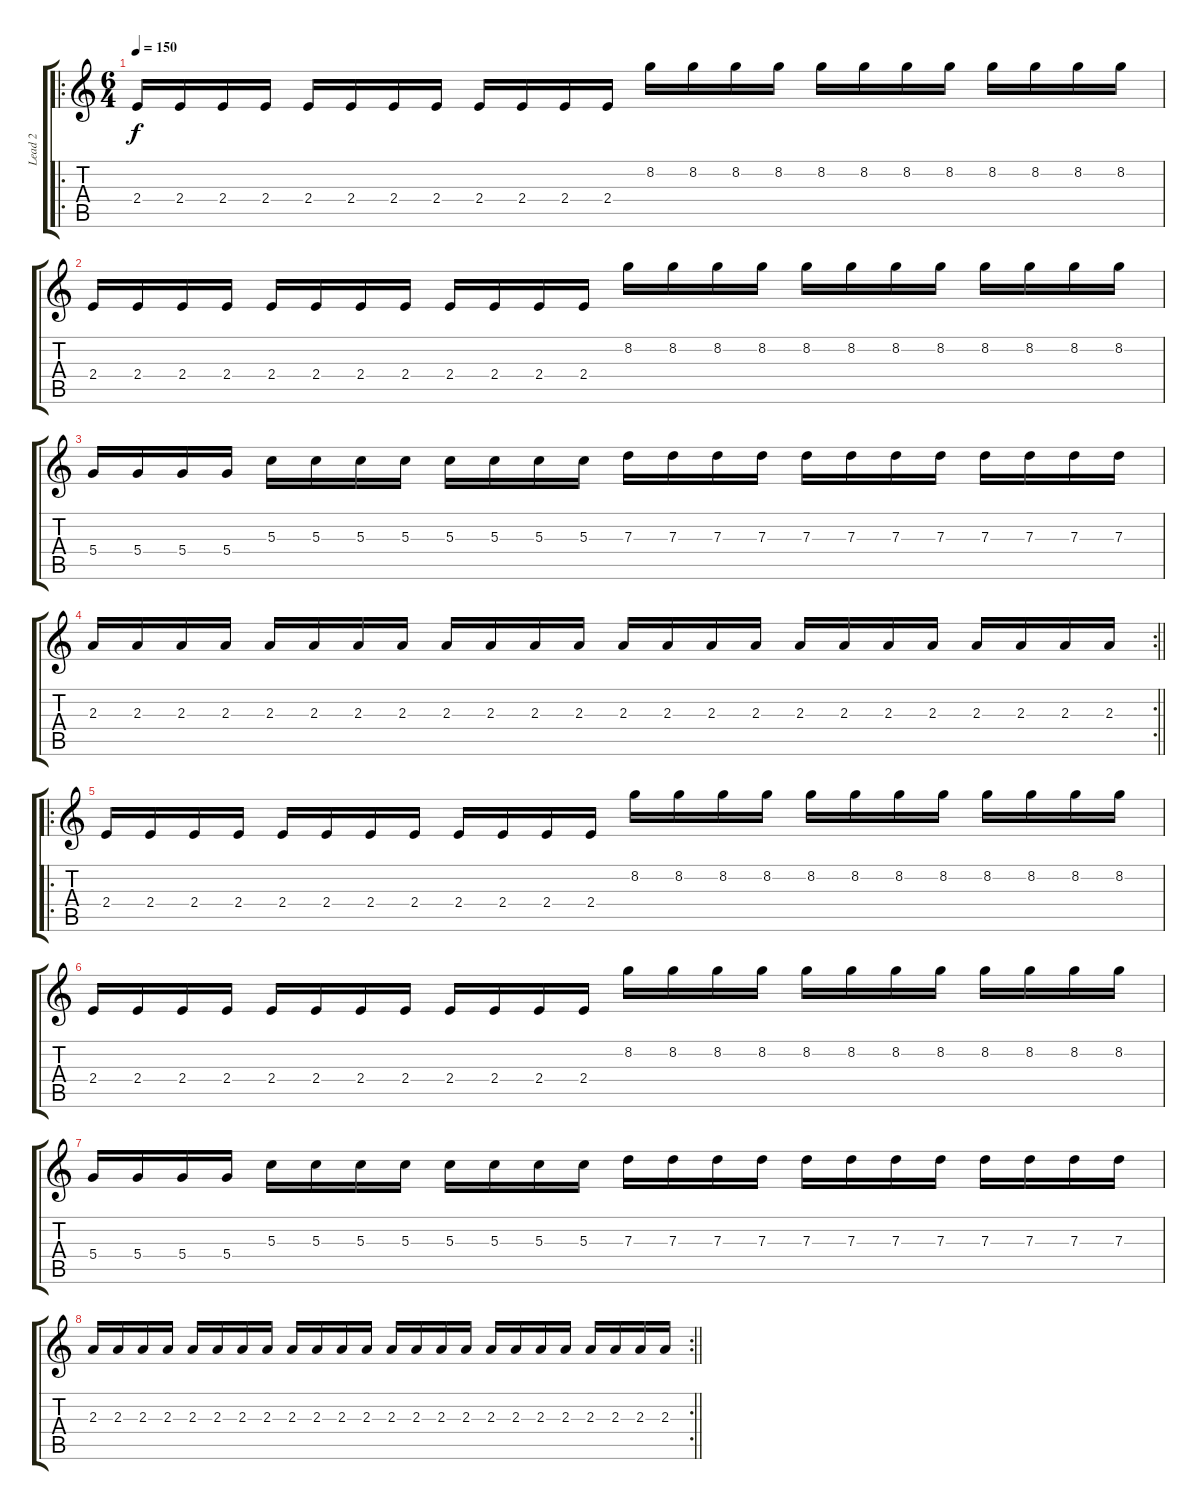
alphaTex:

\track ("Lead 2" "Lead 2") {instrument overdrivenguitar}
\staff {score tabs}
\tuning (E4 B3 G3 D3 A2 E2) {hide}
\ro
\ts (6 4)
\tempo 150
\clef g2
\ks c
2.4.16{dy f} 2.4.16 2.4.16 2.4.16 2.4.16 2.4.16 2.4.16 2.4.16 2.4.16 2.4.16 2.4.16 2.4.16 8.2.16 8.2.16 8.2.16 8.2.16 8.2.16 8.2.16 8.2.16 8.2.16 8.2.16 8.2.16 8.2.16 8.2.16 |
2.4.16 2.4.16 2.4.16 2.4.16 2.4.16 2.4.16 2.4.16 2.4.16 2.4.16 2.4.16 2.4.16 2.4.16 8.2.16 8.2.16 8.2.16 8.2.16 8.2.16 8.2.16 8.2.16 8.2.16 8.2.16 8.2.16 8.2.16 8.2.16 |
5.4.16 5.4.16 5.4.16 5.4.16 5.3.16 5.3.16 5.3.16 5.3.16 5.3.16 5.3.16 5.3.16 5.3.16 7.3.16 7.3.16 7.3.16 7.3.16 7.3.16 7.3.16 7.3.16 7.3.16 7.3.16 7.3.16 7.3.16 7.3.16 |
\rc 2
\barLineRight lightlight
2.3.16 2.3.16 2.3.16 2.3.16 2.3.16 2.3.16 2.3.16 2.3.16 2.3.16 2.3.16 2.3.16 2.3.16 2.3.16 2.3.16 2.3.16 2.3.16 2.3.16 2.3.16 2.3.16 2.3.16 2.3.16 2.3.16 2.3.16 2.3.16 |
\ro
2.4.16 2.4.16 2.4.16 2.4.16 2.4.16 2.4.16 2.4.16 2.4.16 2.4.16 2.4.16 2.4.16 2.4.16 8.2.16 8.2.16 8.2.16 8.2.16 8.2.16 8.2.16 8.2.16 8.2.16 8.2.16 8.2.16 8.2.16 8.2.16 |
2.4.16 2.4.16 2.4.16 2.4.16 2.4.16 2.4.16 2.4.16 2.4.16 2.4.16 2.4.16 2.4.16 2.4.16 8.2.16 8.2.16 8.2.16 8.2.16 8.2.16 8.2.16 8.2.16 8.2.16 8.2.16 8.2.16 8.2.16 8.2.16 |
5.4.16 5.4.16 5.4.16 5.4.16 5.3.16 5.3.16 5.3.16 5.3.16 5.3.16 5.3.16 5.3.16 5.3.16 7.3.16 7.3.16 7.3.16 7.3.16 7.3.16 7.3.16 7.3.16 7.3.16 7.3.16 7.3.16 7.3.16 7.3.16 |
\rc 2
\barLineRight lightlight
2.3.16 2.3.16 2.3.16 2.3.16 2.3.16 2.3.16 2.3.16 2.3.16 2.3.16 2.3.16 2.3.16 2.3.16 2.3.16 2.3.16 2.3.16 2.3.16 2.3.16 2.3.16 2.3.16 2.3.16 2.3.16 2.3.16 2.3.16 2.3.16
